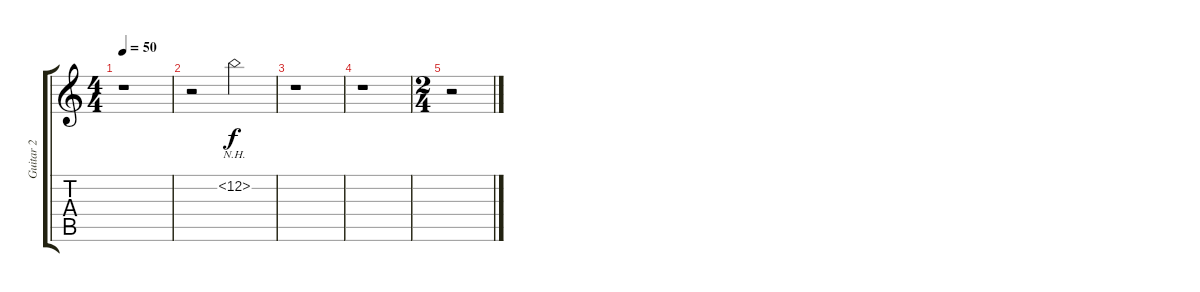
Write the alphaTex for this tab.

\track ("Guitar 2" "Guitar 2") {instrument overdrivenguitar}
\staff {score tabs}
\tuning (E4 B3 G3 D3 A2 E2) {hide}
\ts (4 4)
\tempo 50
\clef g2
\ks c
r.1{dy f} |
r.2 0.2{nh}.2 |
r.1 |
r.1 |
\ts (2 4)
r.2
